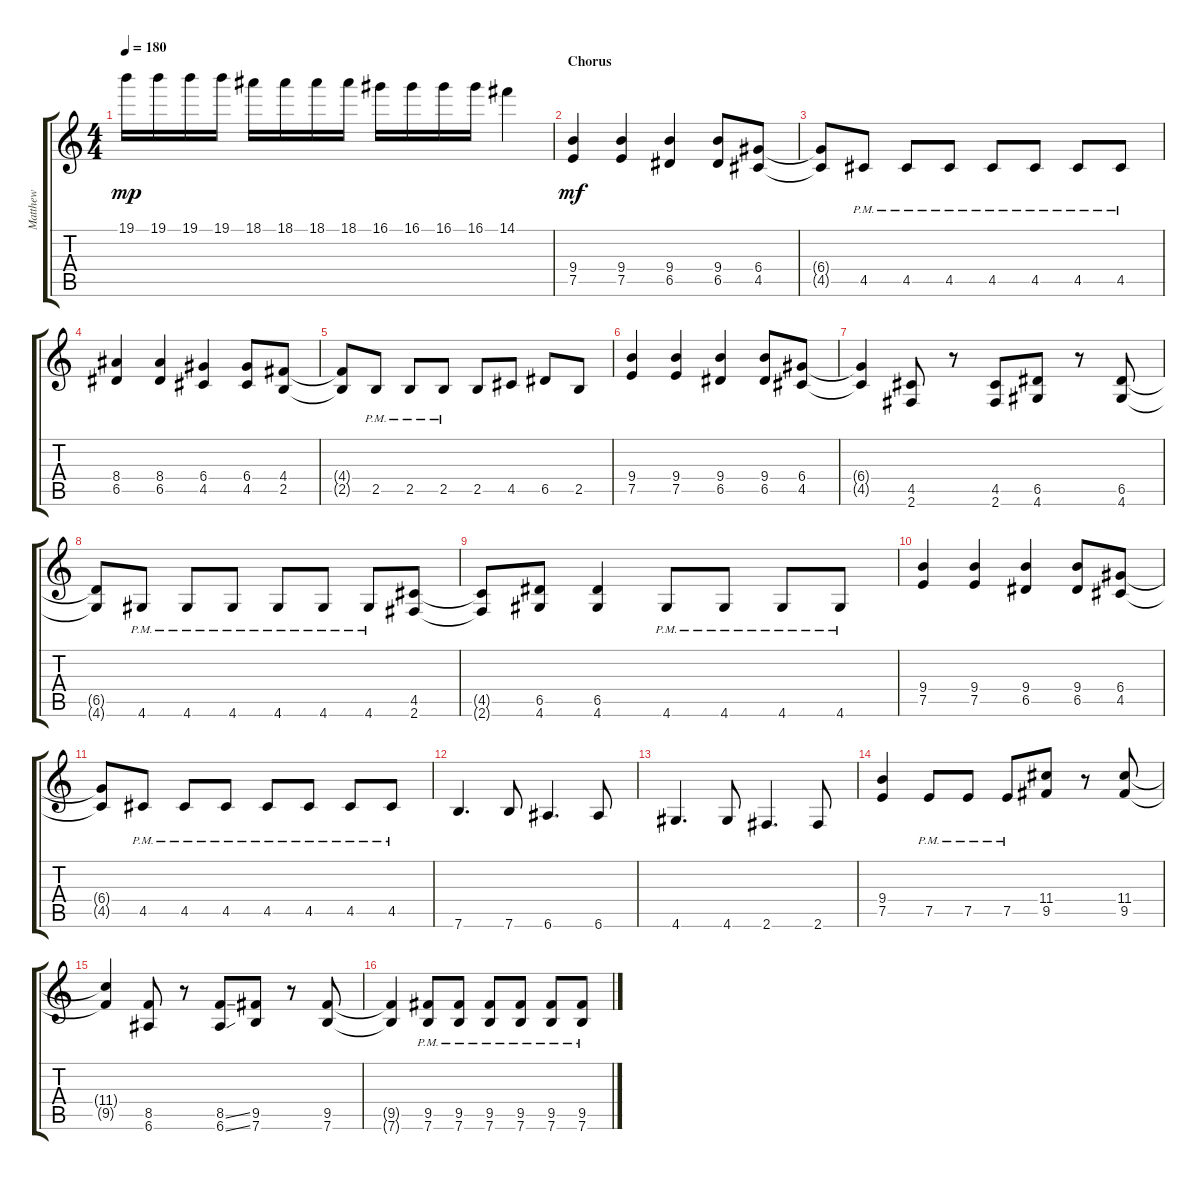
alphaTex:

\track ("Matthew" "Matthew") {instrument distortionguitar}
\staff {score tabs}
\tuning (E4 B3 G3 D3 A2 E2) {hide}
\ts (4 4)
\tempo 180
\clef g2
\ks c
19.1.16{dy mp} 19.1.16 19.1.16 19.1.16 18.1.16 18.1.16 18.1.16 18.1.16 16.1.16 16.1.16 16.1.16 16.1.16 14.1.4 |
\section ("" "Chorus")
(9.4 7.5).4{dy mf} (9.4 7.5).4 (9.4 6.5).4 (9.4 6.5).8 (6.4 4.5).8 |
(6.4{t} 4.5{t}).8 4.5{pm}.8 4.5{pm}.8 4.5{pm}.8 4.5{pm}.8 4.5{pm}.8 4.5{pm}.8 4.5{pm}.8 |
(8.4 6.5).4 (8.4 6.5).4 (6.4 4.5).4 (6.4 4.5).8 (4.4 2.5).8 |
(4.4{t} 2.5{t}).8 2.5{pm}.8 2.5{pm}.8 2.5{pm}.8 2.5.8 4.5.8 6.5.8 2.5.8 |
(9.4 7.5).4 (9.4 7.5).4 (9.4 6.5).4 (9.4 6.5).8 (6.4 4.5).8 |
(6.4{t} 4.5{t}).4 (4.5 2.6).8 r.8 (4.5 2.6).8 (6.5 4.6).8 r.8 (6.5 4.6).8 |
(6.5{t} 4.6{t}).8 4.6{pm}.8 4.6{pm}.8 4.6{pm}.8 4.6{pm}.8 4.6{pm}.8 4.6{pm}.8 (4.5 2.6).8 |
(4.5{t} 2.6{t}).8 (6.5 4.6).8 (6.5 4.6).4 4.6{pm}.8 4.6{pm}.8 4.6{pm}.8 4.6{pm}.8 |
(9.4 7.5).4 (9.4 7.5).4 (9.4 6.5).4 (9.4 6.5).8 (6.4 4.5).8 |
(6.4{t} 4.5{t}).8 4.5{pm}.8 4.5{pm}.8 4.5{pm}.8 4.5{pm}.8 4.5{pm}.8 4.5{pm}.8 4.5{pm}.8 |
7.6.4{d} 7.6.8 6.6.4{d} 6.6.8 |
4.6.4{d} 4.6.8 2.6.4{d} 2.6.8 |
(9.4 7.5).4 7.5{pm}.8 7.5{pm}.8 7.5{pm}.8 (11.4 9.5).8 r.8 (11.4 9.5).8 |
(11.4{t} 9.5{t}).4 (8.5 6.6).8 r.8 (8.5{ss} 6.6{ss}).8 (9.5 7.6).8 r.8 (9.5 7.6).8 |
(9.5{t} 7.6{t}).4 (9.5{pm} 7.6{pm}).8 (9.5{pm} 7.6{pm}).8 (9.5{pm} 7.6{pm}).8 (9.5{pm} 7.6{pm}).8 (9.5{pm} 7.6{pm}).8 (9.5{pm} 7.6{pm}).8
